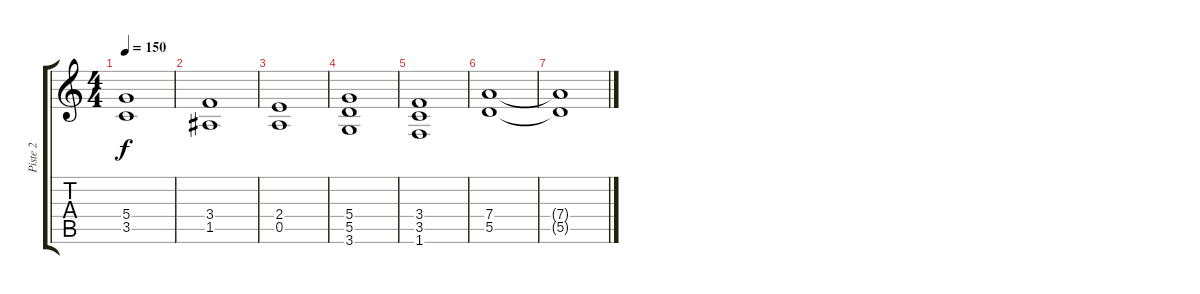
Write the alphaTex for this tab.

\track ("Piste 2" "Piste 2") {instrument distortionguitar}
\staff {score tabs}
\tuning (E4 B3 G3 D3 A2 E2) {hide}
\ts (4 4)
\tempo 150
\clef g2
\ks c
(5.4 3.5).1{dy f} |
(3.4 1.5).1 |
(2.4 0.5).1 |
(5.4 5.5 3.6).1 |
(3.4 3.5 1.6).1 |
(7.4 5.5).1 |
(7.4{t} 5.5{t}).1
